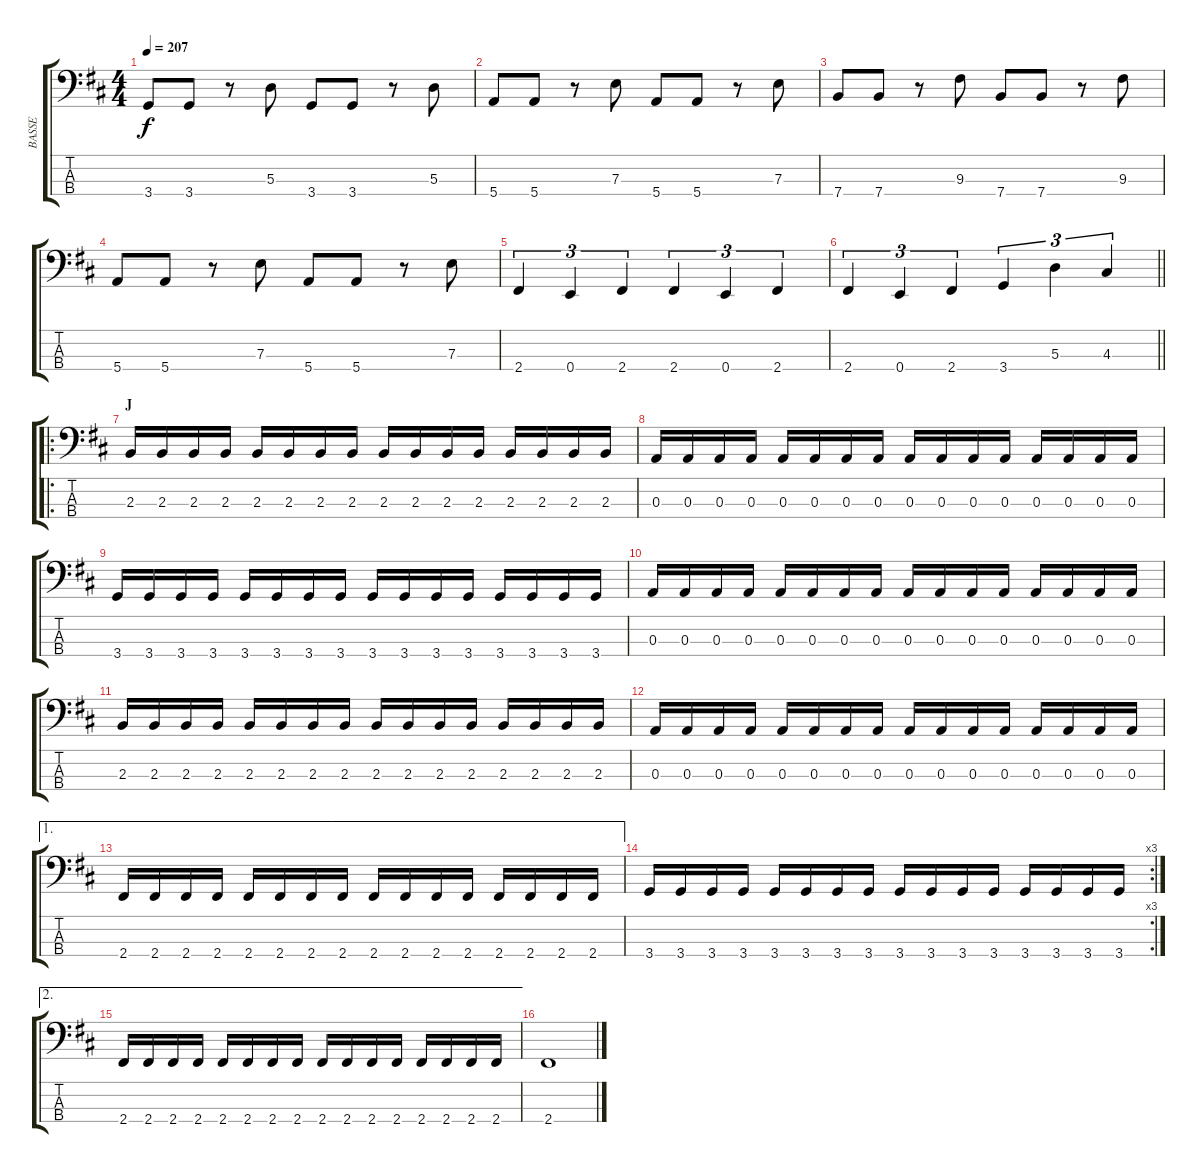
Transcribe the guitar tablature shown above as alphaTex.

\track ("BASSE" "BASSE") {instrument electricbasspick}
\staff {score tabs}
\tuning (G2 D2 A1 E1) {hide}
\ts (4 4)
\tempo 207
\clef f4
\ks d
3.4.8{dy f} 3.4.8 r.8 5.3.8 3.4.8 3.4.8 r.8 5.3.8 |
5.4.8 5.4.8 r.8 7.3.8 5.4.8 5.4.8 r.8 7.3.8 |
7.4.8 7.4.8 r.8 9.3.8 7.4.8 7.4.8 r.8 9.3.8 |
5.4.8 5.4.8 r.8 7.3.8 5.4.8 5.4.8 r.8 7.3.8 |
2.4.4{tu (3 2)} 0.4.4{tu (3 2)} 2.4.4{tu (3 2)} 2.4.4{tu (3 2)} 0.4.4{tu (3 2)} 2.4.4{tu (3 2)} |
\barLineRight lightlight
2.4.4{tu (3 2)} 0.4.4{tu (3 2)} 2.4.4{tu (3 2)} 3.4.4{tu (3 2)} 5.3.4{tu (3 2)} 4.3.4{tu (3 2)} |
\ro
\section ("" "J")
2.3.16 2.3.16 2.3.16 2.3.16 2.3.16 2.3.16 2.3.16 2.3.16 2.3.16 2.3.16 2.3.16 2.3.16 2.3.16 2.3.16 2.3.16 2.3.16 |
0.3.16 0.3.16 0.3.16 0.3.16 0.3.16 0.3.16 0.3.16 0.3.16 0.3.16 0.3.16 0.3.16 0.3.16 0.3.16 0.3.16 0.3.16 0.3.16 |
3.4.16 3.4.16 3.4.16 3.4.16 3.4.16 3.4.16 3.4.16 3.4.16 3.4.16 3.4.16 3.4.16 3.4.16 3.4.16 3.4.16 3.4.16 3.4.16 |
0.3.16 0.3.16 0.3.16 0.3.16 0.3.16 0.3.16 0.3.16 0.3.16 0.3.16 0.3.16 0.3.16 0.3.16 0.3.16 0.3.16 0.3.16 0.3.16 |
2.3.16 2.3.16 2.3.16 2.3.16 2.3.16 2.3.16 2.3.16 2.3.16 2.3.16 2.3.16 2.3.16 2.3.16 2.3.16 2.3.16 2.3.16 2.3.16 |
0.3.16 0.3.16 0.3.16 0.3.16 0.3.16 0.3.16 0.3.16 0.3.16 0.3.16 0.3.16 0.3.16 0.3.16 0.3.16 0.3.16 0.3.16 0.3.16 |
\ae 1
2.4.16 2.4.16 2.4.16 2.4.16 2.4.16 2.4.16 2.4.16 2.4.16 2.4.16 2.4.16 2.4.16 2.4.16 2.4.16 2.4.16 2.4.16 2.4.16 |
\rc 3
3.4.16 3.4.16 3.4.16 3.4.16 3.4.16 3.4.16 3.4.16 3.4.16 3.4.16 3.4.16 3.4.16 3.4.16 3.4.16 3.4.16 3.4.16 3.4.16 |
\ae 2
2.4.16 2.4.16 2.4.16 2.4.16 2.4.16 2.4.16 2.4.16 2.4.16 2.4.16 2.4.16 2.4.16 2.4.16 2.4.16 2.4.16 2.4.16 2.4.16 |
2.4.1
